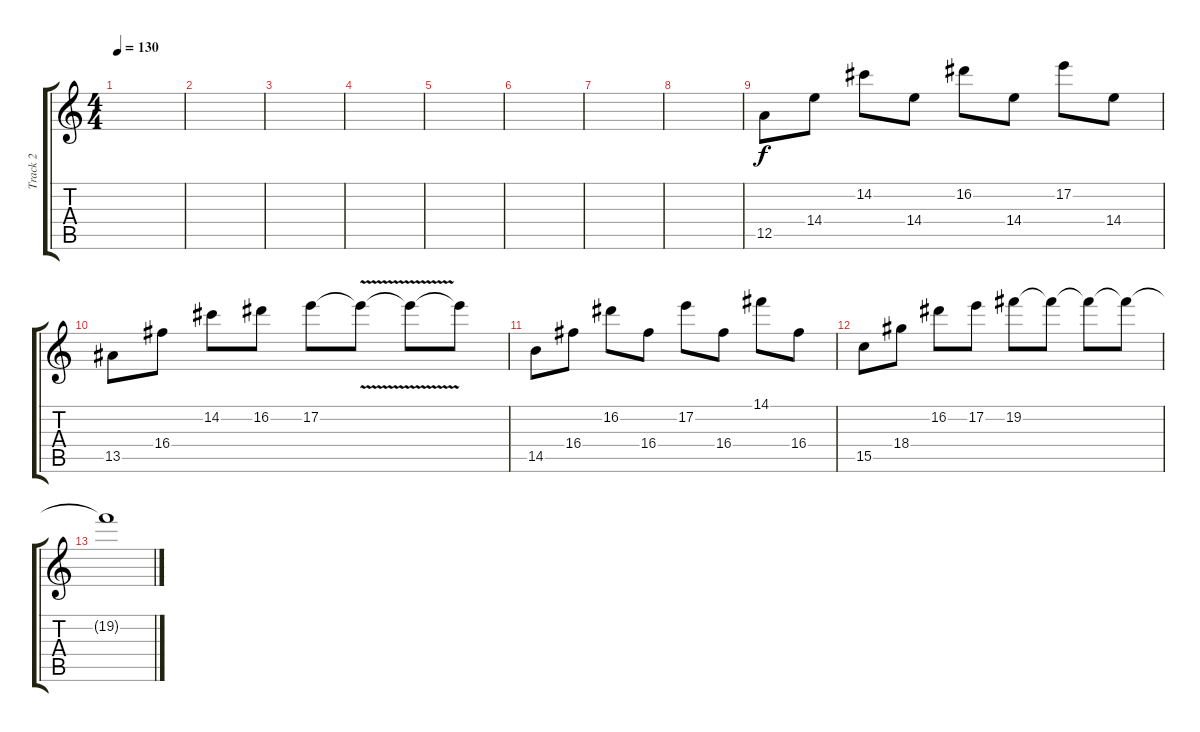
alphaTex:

\track ("Track 2" "Track 2") {instrument overdrivenguitar}
\staff {score tabs}
\tuning (E4 B3 G3 D3 A2 E2) {hide}
\ts (4 4)
\tempo 130
\clef g2
\ks c
|
|
|
|
|
|
|
|
12.5.8 14.4.8 14.2.8 14.4.8 16.2.8 14.4.8 17.2.8 14.4.8 |
13.5.8 16.4.8 14.2.8 16.2.8 17.2.8 17.2{v t}.8 17.2{t}.8 17.2{t}.8 |
14.5.8 16.4.8 16.2.8 16.4.8 17.2.8 16.4.8 14.1.8 16.4.8 |
15.5.8 18.4.8 16.2.8 17.2.8 19.2.8 19.2{t}.8 19.2{t}.8 19.2{t}.8 |
19.2{t}.1
